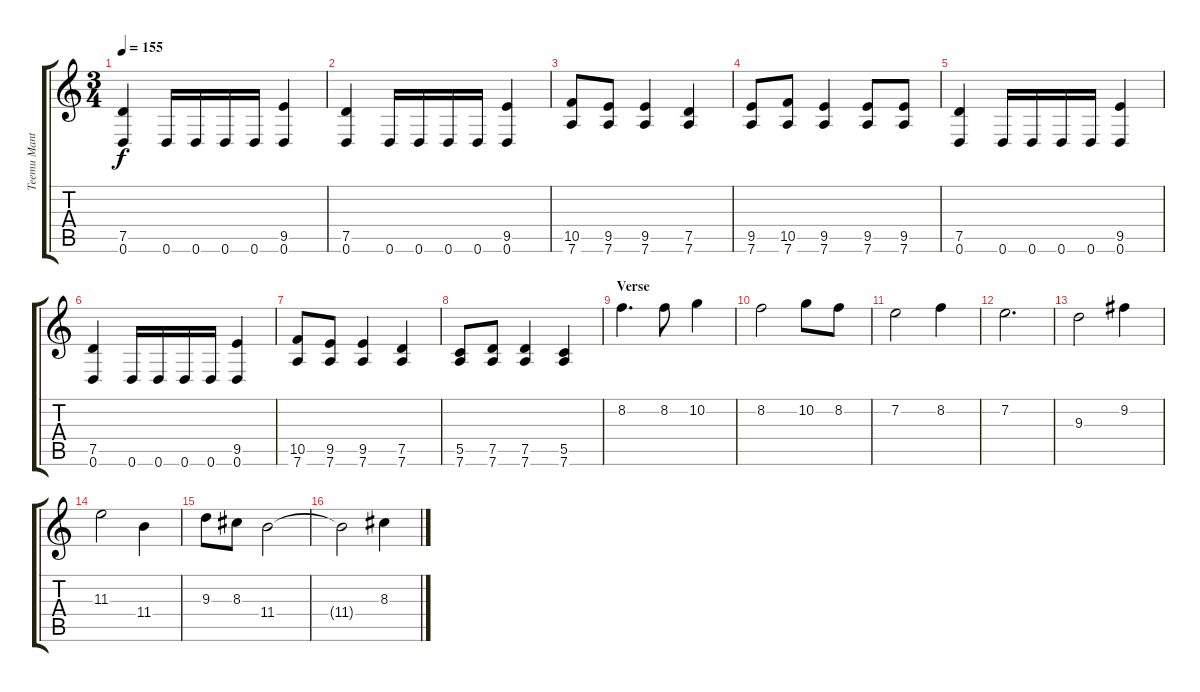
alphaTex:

\track ("Teemu Mantysaari" "Teemu Mant") {instrument distortionguitar}
\staff {score tabs}
\tuning (D4 A3 F3 C3 G2 D2) {hide}
\ts (3 4)
\tempo 155
\clef g2
\ks c
(7.5 0.6).4{dy f} 0.6.16 0.6.16 0.6.16 0.6.16 (9.5 0.6).4 |
(7.5 0.6).4 0.6.16 0.6.16 0.6.16 0.6.16 (9.5 0.6).4 |
(10.5 7.6).8 (9.5 7.6).8 (9.5 7.6).4 (7.5 7.6).4 |
(9.5 7.6).8 (10.5 7.6).8 (9.5 7.6).4 (9.5 7.6).8 (9.5 7.6).8 |
(7.5 0.6).4 0.6.16 0.6.16 0.6.16 0.6.16 (9.5 0.6).4 |
(7.5 0.6).4 0.6.16 0.6.16 0.6.16 0.6.16 (9.5 0.6).4 |
(10.5 7.6).8 (9.5 7.6).8 (9.5 7.6).4 (7.5 7.6).4 |
(5.5 7.6).8 (7.5 7.6).8 (7.5 7.6).4 (5.5 7.6).4 |
\section ("" "Verse")
8.2.4{d} 8.2.8 10.2.4 |
8.2.2 10.2.8 8.2.8 |
7.2.2 8.2.4 |
7.2.2{d} |
9.3.2 9.2.4 |
11.3.2 11.4.4 |
9.3.8 8.3.8 11.4.2 |
11.4{t}.2 8.3.4
